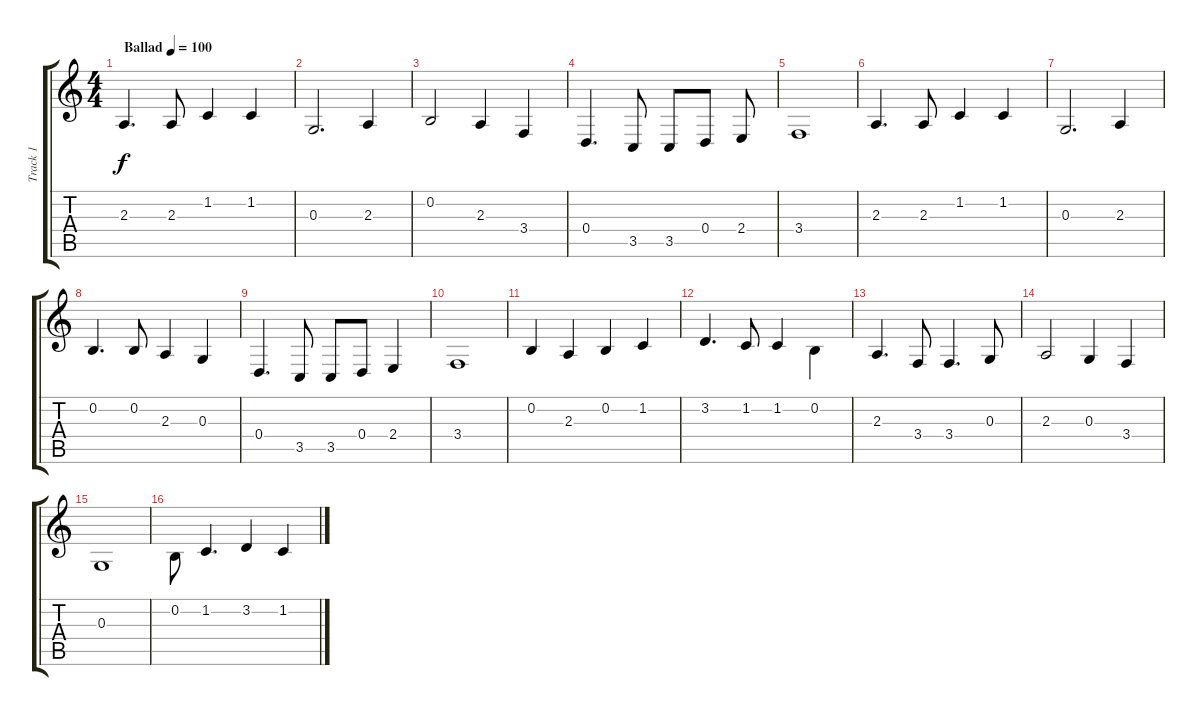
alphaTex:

\track ("Track 1" "Track 1") {instrument violin}
\staff {score tabs}
\tuning (E4 B3 G3 D3 A2 E2) {hide}
\ts (4 4)
\tempo (100 "Ballad")
\clef g2
\ks c
2.3.4{d dy f instrument violin} 2.3.8 1.2.4 1.2.4 |
0.3.2{d} 2.3.4 |
0.2.2 2.3.4 3.4.4 |
0.4.4{d} 3.5.8 3.5.8 0.4.8 2.4.8 |
3.4.1 |
2.3.4{d} 2.3.8 1.2.4 1.2.4 |
0.3.2{d} 2.3.4 |
0.2.4{d} 0.2.8 2.3.4 0.3.4 |
0.4.4{d} 3.5.8 3.5.8 0.4.8 2.4.4 |
3.4.1 |
0.2.4 2.3.4 0.2.4 1.2.4 |
3.2.4{d} 1.2.8 1.2.4 0.2.4{beam Down} |
2.3.4{d} 3.4.8 3.4.4{d} 0.3.8 |
2.3.2 0.3.4 3.4.4 |
0.3.1 |
0.2.8{beam Down} 1.2.4{d} 3.2.4 1.2.4
